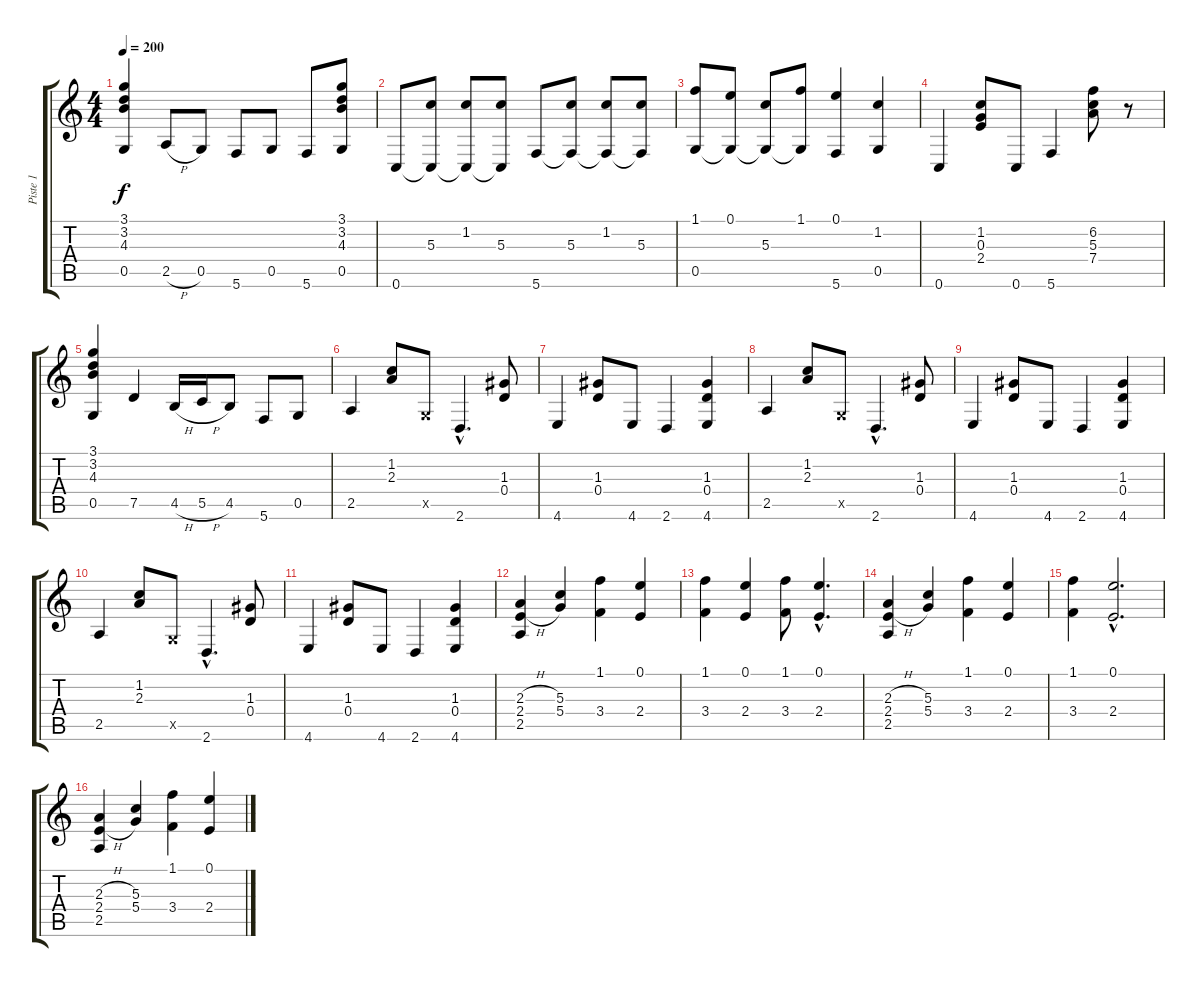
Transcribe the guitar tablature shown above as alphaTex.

\track ("Piste 1" "Piste 1") {instrument acousticguitarnylon}
\staff {score tabs}
\tuning (E4 B3 G3 D3 G2 C2) {hide}
\ts (4 4)
\tempo 200
\clef g2
\ks c
(3.1 3.2 4.3 0.5).4{dy f} 2.5{h}.8 0.5.8 5.6.8 0.5.8 5.6.8 (3.1 3.2 4.3 0.5).8 |
0.6.8 (5.3 0.6{t}).8 (1.2 0.6{t}).8 (5.3 0.6{t}).8 5.6.8 (5.3 5.6{t}).8 (1.2 5.6{t}).8 (5.3 5.6{t}).8 |
(1.1 0.5).8 (0.1 0.5{t}).8 (5.3 0.5{t}).8 (1.1 0.5{t}).8 (0.1 5.6).4 (1.2 0.5).4 |
0.6.4 (1.2 0.3 2.4).8 0.6.8 5.6.4 (6.2 5.3 7.4).8 r.8 |
(3.1 3.2 4.3 0.5).4 7.5.4 4.5{h}.16 5.5{h}.16 4.5.8 5.6.8 0.5.8 |
2.5.4 (1.2 2.3).8 0.5{x}.8 2.6{hac}.4{d} (1.3 0.4).8 |
4.6.4 (1.3 0.4).8 4.6.8 2.6.4 (1.3 0.4 4.6).4 |
2.5.4 (1.2 2.3).8 0.5{x}.8 2.6{hac}.4{d} (1.3 0.4).8 |
4.6.4 (1.3 0.4).8 4.6.8 2.6.4 (1.3 0.4 4.6).4 |
2.5.4 (1.2 2.3).8 0.5{x}.8 2.6{hac}.4{d} (1.3 0.4).8 |
4.6.4 (1.3 0.4).8 4.6.8 2.6.4 (1.3 0.4 4.6).4 |
(2.3{h} 2.4{h} 2.5).4 (5.3 5.4).4 (1.1 3.4).4 (0.1 2.4).4 |
(1.1 3.4).4 (0.1 2.4).4 (1.1 3.4).8 (0.1{hac} 2.4{hac}).4{d} |
(2.3{h} 2.4{h} 2.5).4 (5.3 5.4).4 (1.1 3.4).4 (0.1 2.4).4 |
(1.1 3.4).4 (0.1{hac} 2.4{hac}).2{d} |
(2.3{h} 2.4{h} 2.5).4 (5.3 5.4).4 (1.1 3.4).4 (0.1 2.4).4
